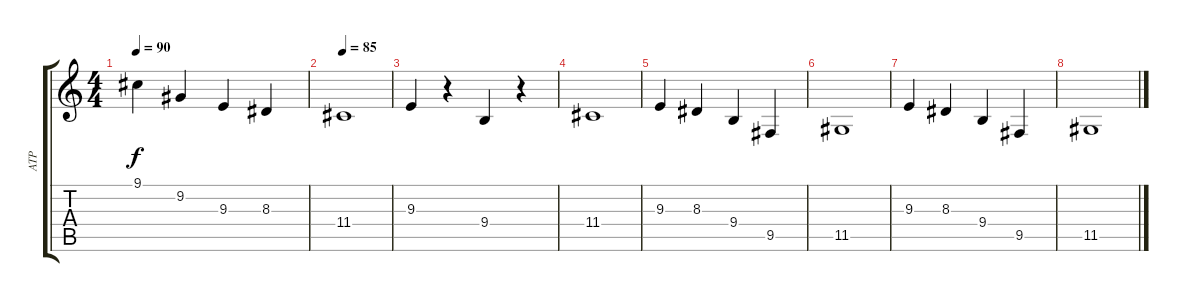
\track ("ATP" "ATP") {instrument gunshot}
\staff {score tabs}
\tuning (E4 B3 G3 D3 A2 E2) {hide}
\ts (4 4)
\tempo 90
\clef g2
\ks c
9.1.4{dy f instrument glockenspiel} 9.2.4 9.3.4 8.3.4 |
\tempo 83
\tempo 85
11.4.1 |
9.3.4 r.4 9.4.4 r.4 |
11.4.1 |
9.3.4{instrument glockenspiel} 8.3.4 9.4.4 9.5.4 |
11.5.1 |
9.3.4{instrument glockenspiel} 8.3.4 9.4.4 9.5.4 |
11.5.1
